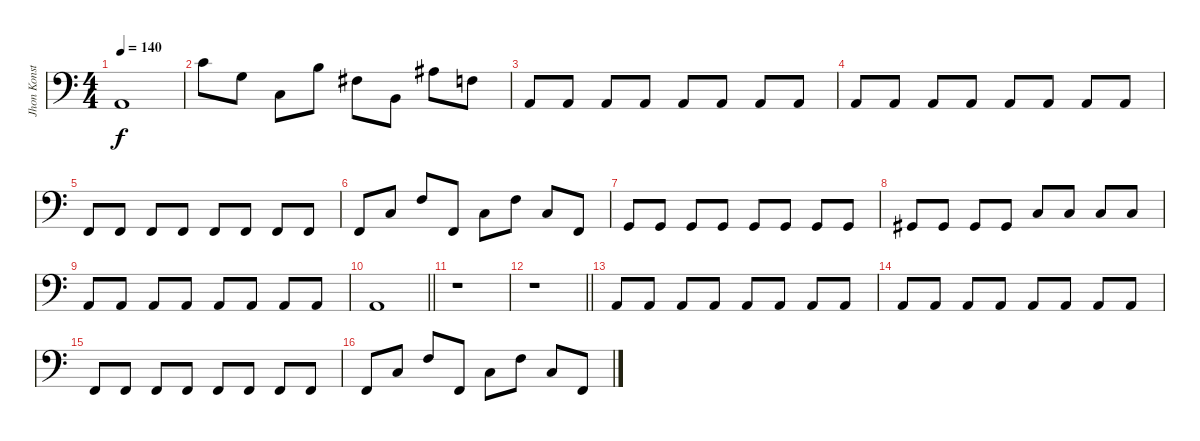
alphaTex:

\track ("Jhon Konstantine" "Jhon Konst") {instrument electricbasspick}
\staff {score}
\tuning (G2 D2 A1 E1) {hide}
\ts (4 4)
\tempo 140
\clef f4
\ks c
5.4.1{dy f} |
10.2.8 10.3.8 8.4.8 9.2.8 9.3.8 7.4.8 8.2.8 8.3.8 |
5.4.8 5.4.8 5.4.8 5.4.8 5.4.8 5.4.8 5.4.8 5.4.8 |
5.4.8 5.4.8 5.4.8 5.4.8 5.4.8 5.4.8 5.4.8 5.4.8 |
1.4.8 1.4.8 1.4.8 1.4.8 1.4.8 1.4.8 1.4.8 1.4.8 |
1.4.8 3.3.8 3.2.8 1.4.8 3.3.8 3.2.8 3.3.8 1.4.8 |
3.4.8 3.4.8 3.4.8 3.4.8 3.4.8 3.4.8 3.4.8 3.4.8 |
4.4.8 4.4.8 4.4.8 4.4.8 8.4.8 8.4.8 8.4.8 8.4.8 |
5.4.8 5.4.8 5.4.8 5.4.8 5.4.8 5.4.8 5.4.8 5.4.8 |
\barLineRight lightlight
5.4.1 |
r.1 |
\barLineRight lightlight
r.1 |
5.4.8 5.4.8 5.4.8 5.4.8 5.4.8 5.4.8 5.4.8 5.4.8 |
5.4.8 5.4.8 5.4.8 5.4.8 5.4.8 5.4.8 5.4.8 5.4.8 |
1.4.8 1.4.8 1.4.8 1.4.8 1.4.8 1.4.8 1.4.8 1.4.8 |
1.4.8 3.3.8 3.2.8 1.4.8 3.3.8 3.2.8 3.3.8 1.4.8
